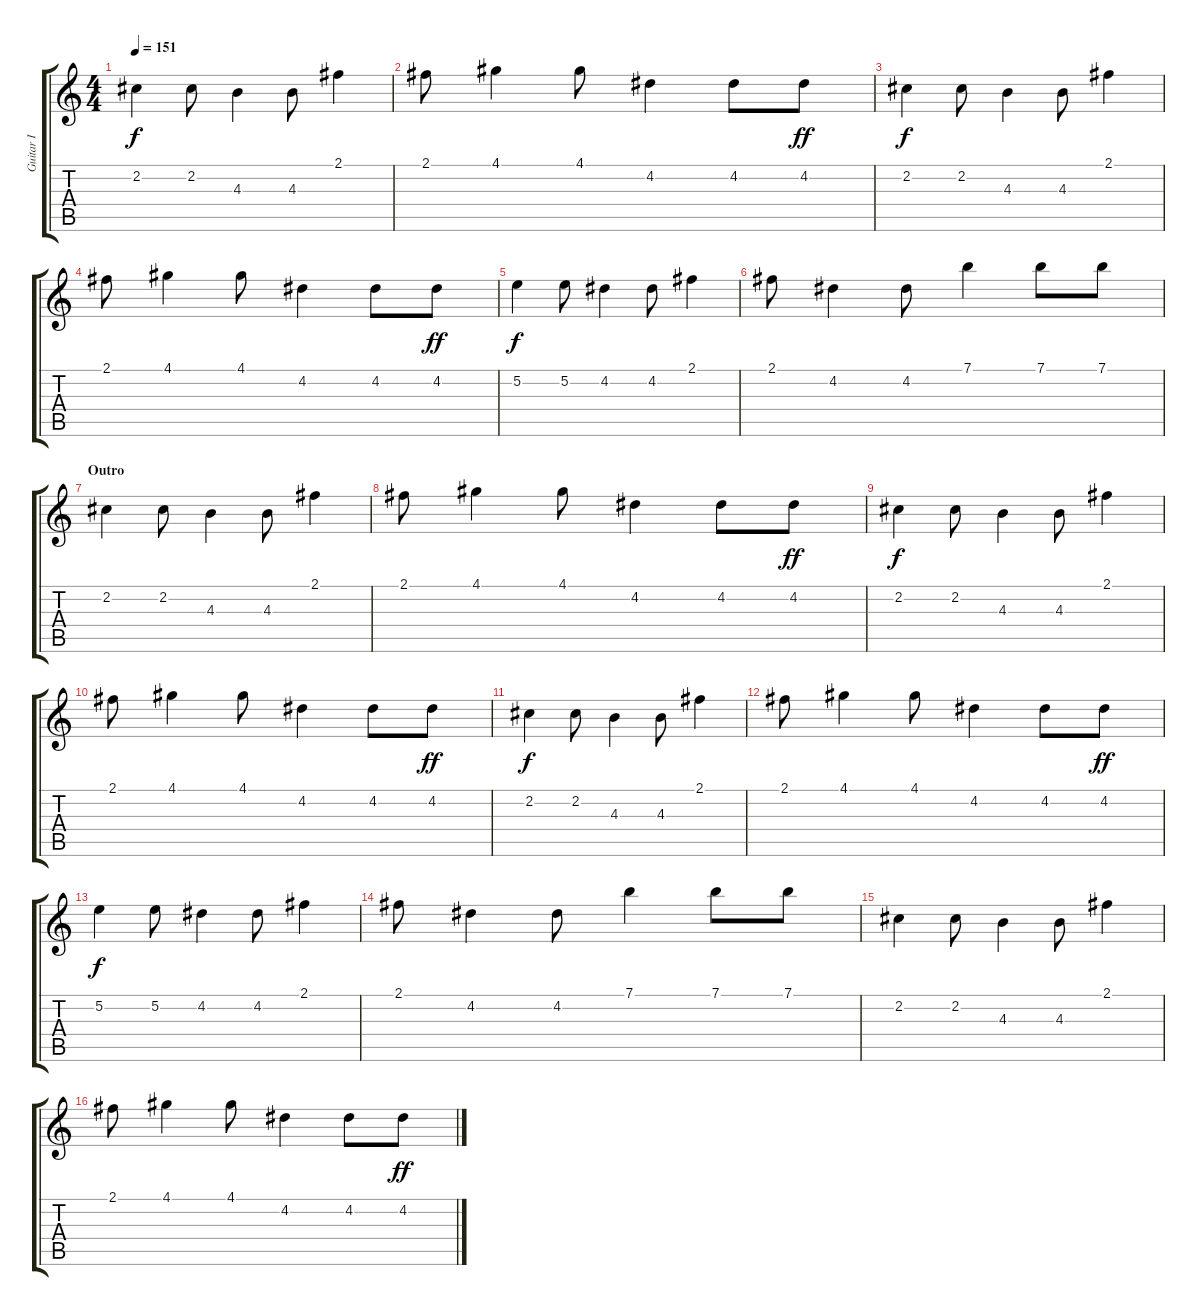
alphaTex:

\track ("Guitar I" "Guitar I") {instrument distortionguitar}
\staff {score tabs}
\tuning (E4 B3 G3 D3 A2 E2) {hide}
\ts (4 4)
\tempo 151
\clef g2
\ks c
2.2.4{dy f} 2.2.8 4.3.4 4.3.8 2.1.4 |
2.1.8 4.1.4 4.1.8 4.2.4 4.2.8 4.2.8{dy ff} |
2.2.4{dy f} 2.2.8 4.3.4 4.3.8 2.1.4 |
2.1.8 4.1.4 4.1.8 4.2.4 4.2.8 4.2.8{dy ff} |
5.2.4{dy f} 5.2.8 4.2.4 4.2.8 2.1.4 |
2.1.8 4.2.4 4.2.8 7.1.4 7.1.8 7.1.8 |
\section ("" "Outro")
2.2.4{volume 13} 2.2.8 4.3.4 4.3.8 2.1.4 |
2.1.8 4.1.4 4.1.8 4.2.4 4.2.8 4.2.8{dy ff} |
2.2.4{dy f} 2.2.8 4.3.4 4.3.8 2.1.4 |
2.1.8 4.1.4 4.1.8 4.2.4 4.2.8 4.2.8{dy ff} |
2.2.4{dy f} 2.2.8 4.3.4 4.3.8 2.1.4 |
2.1.8 4.1.4 4.1.8 4.2.4 4.2.8 4.2.8{dy ff} |
5.2.4{dy f volume 11} 5.2.8 4.2.4 4.2.8 2.1.4 |
2.1.8 4.2.4 4.2.8 7.1.4 7.1.8 7.1.8 |
2.2.4{volume 9} 2.2.8 4.3.4 4.3.8 2.1.4 |
2.1.8 4.1.4 4.1.8 4.2.4 4.2.8 4.2.8{dy ff}
